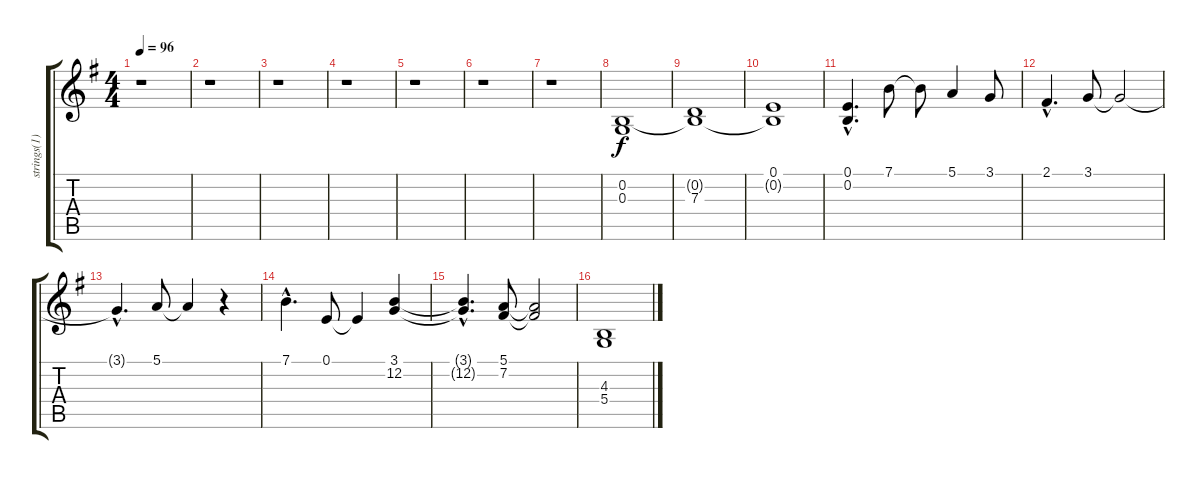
\track ("strings(1)" "strings(1)") {instrument violin}
\staff {score tabs}
\tuning (E4 B3 G3 D3 A2 E2) {hide}
\ts (4 4)
\tempo 96
\clef g2
\ks g
r.1{dy f} |
r.1 |
r.1 |
r.1 |
r.1 |
r.1 |
r.1 |
(0.2 0.3).1 |
(0.2{t} 7.3).1 |
(0.1 0.2{t}).1 |
(0.1{hac} 0.2{hac}).4{d} 7.1.8 7.1{t}.8 5.1.4 3.1.8 |
2.1{hac}.4{d} 3.1.8 3.1{t}.2 |
3.1{hac t}.4{d} 5.1.8 5.1{t}.4 r.4 |
7.1{hac}.4{d} 0.1.8 0.1{t}.4 (3.1 12.2).4 |
(3.1{hac t} 12.2{hac t}).4{d} (5.1 7.2).8 (5.1{t} 7.2{t}).2 |
(4.3 5.4).1
